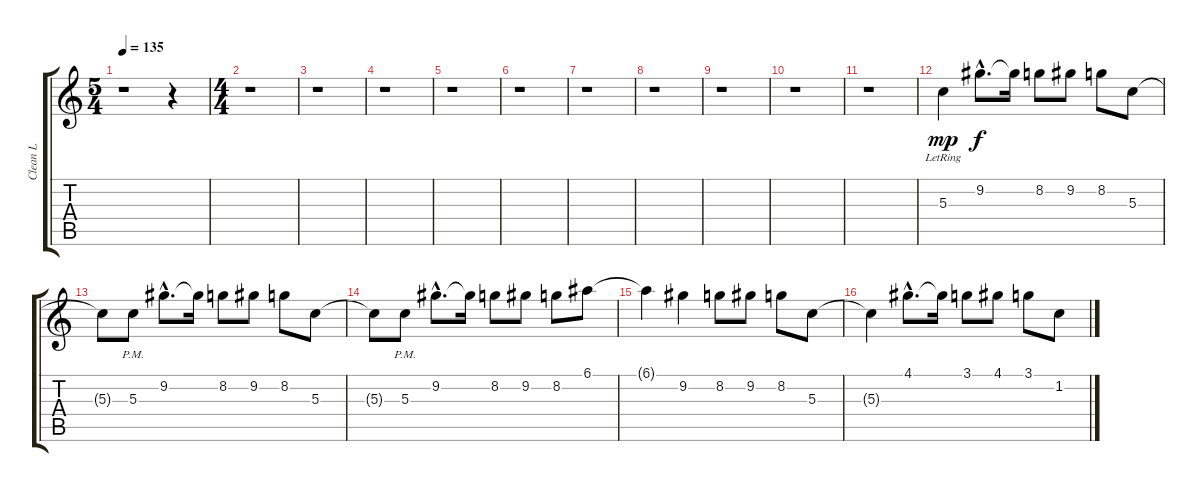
\track ("Clean L" "Clean L") {instrument electricguitarclean}
\staff {score tabs}
\tuning (E4 B3 G3 D3 A2 D2) {hide}
\ts (5 4)
\tempo 135
\clef g2
\ks c
r.1{dy mp instrument electricguitarclean} r.4 |
\ts (4 4)
r.1 |
r.1 |
r.1 |
r.1 |
r.1 |
r.1 |
r.1 |
r.1 |
r.1 |
r.1 |
5.3{lr}.4 9.2{hac}.8{d dy f} 9.2{t}.16 8.2.8 9.2.8 8.2.8 5.3.8 |
5.3{t}.8 5.3{pm}.8 9.2{hac}.8{d} 9.2{t}.16 8.2.8 9.2.8 8.2.8 5.3.8 |
5.3{t}.8 5.3{pm}.8 9.2{hac}.8{d} 9.2{t}.16 8.2.8 9.2.8 8.2.8 6.1.8 |
6.1{t}.4 9.2.4 8.2.8 9.2.8 8.2.8 5.3.8 |
5.3{t}.4 4.1{hac}.8{d} 4.1{t}.16 3.1.8 4.1.8 3.1.8 1.2.8
